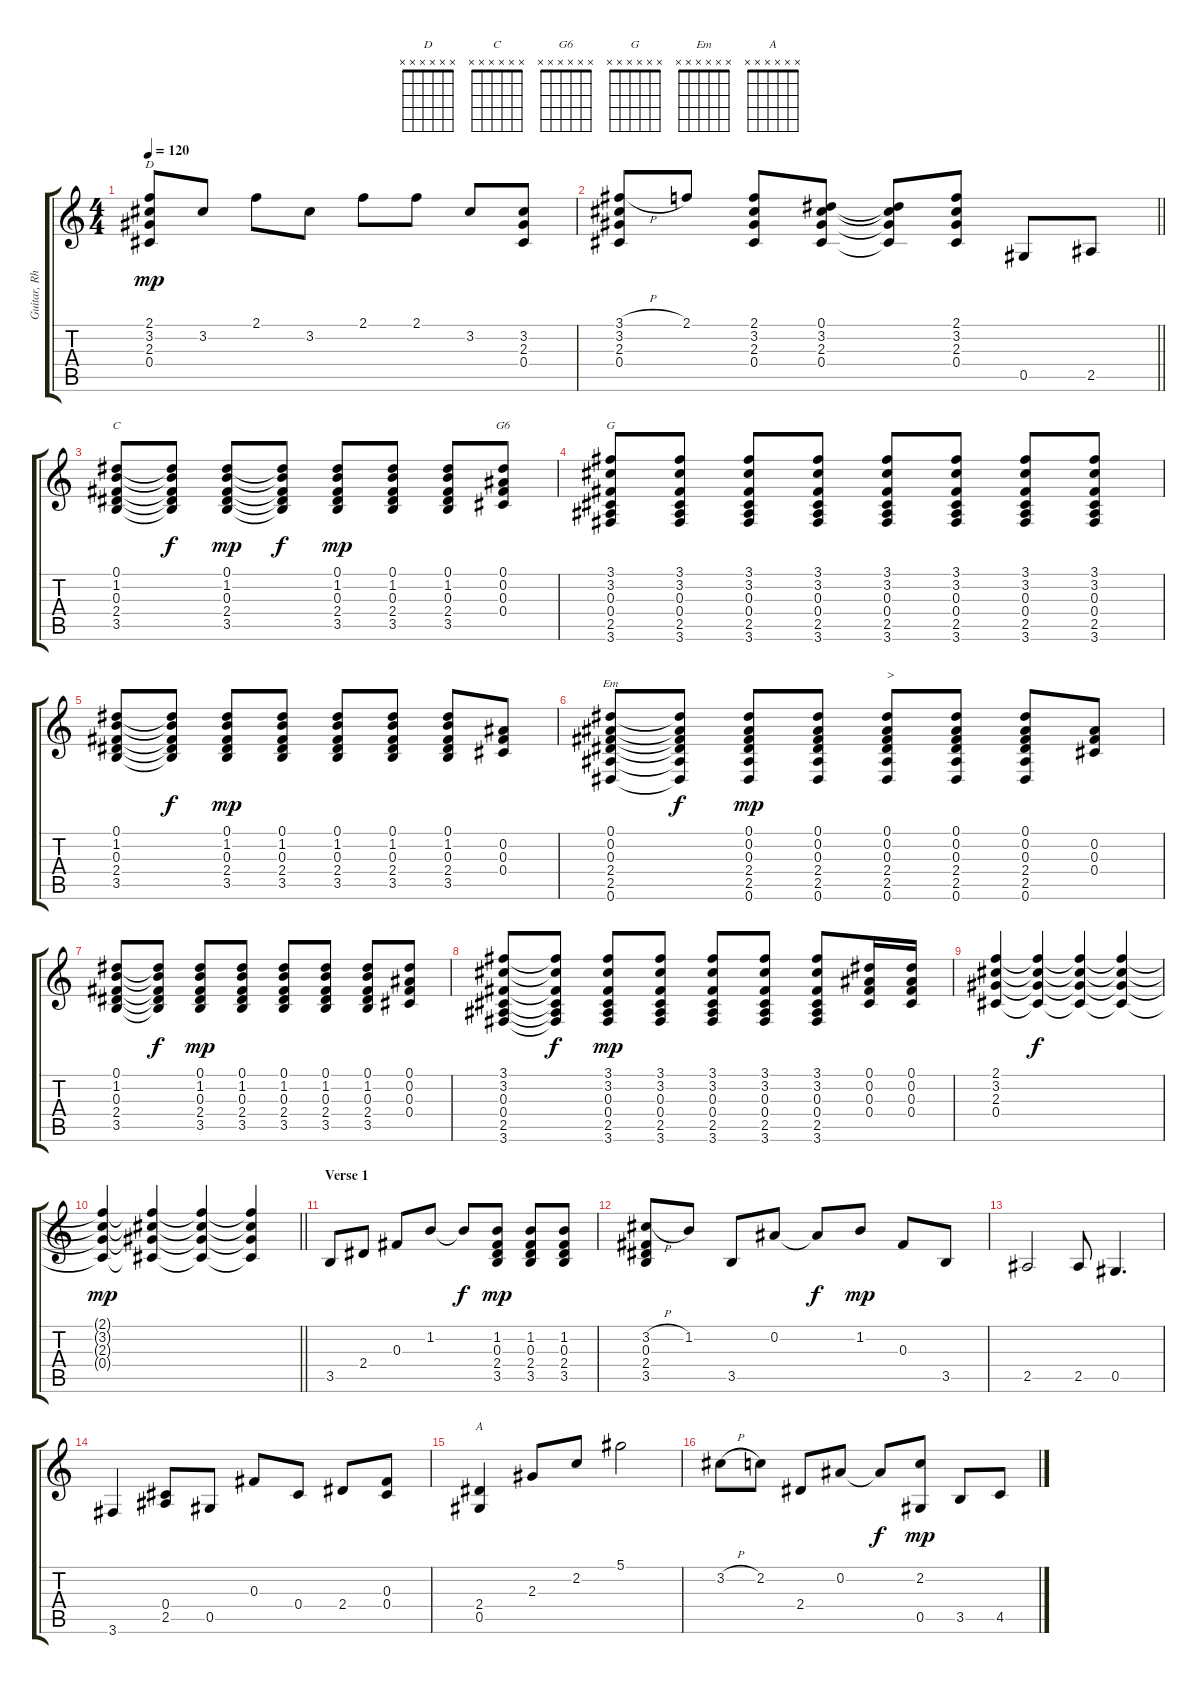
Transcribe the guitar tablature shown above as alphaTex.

\track ("Guitar, Rhythm" "Guitar, Rh") {instrument acousticguitarsteel}
\staff {score tabs}
\tuning (Eb4 Bb3 Gb3 Db3 Ab2 Eb2) {hide}
\chord ("D" x x x x x x)
\chord ("C" x x x x x x)
\chord ("G6" x x x x x x)
\chord ("G" x x x x x x)
\chord ("Em" x x x x x x)
\chord ("A" x x x x x x)
\ts (4 4)
\tempo 120
\clef g2
\ks c
(2.1 3.2 2.3 0.4).8{ch "D" dy mp} 3.2.8 2.1.8 3.2.8 2.1.8 2.1.8 3.2.8 (3.2 2.3 0.4).8 |
\barLineRight lightlight
(3.1{h} 3.2 2.3 0.4).8 2.1.8 (2.1 3.2 2.3 0.4).8 (0.1 3.2 2.3 0.4).8 (0.1{t} 3.2{t} 2.3{t} 0.4{t}).8 (2.1 3.2 2.3 0.4).8 0.5.8 2.5.8 |
(0.1 1.2 0.3 2.4 3.5).8{ch "C"} (0.1{t} 1.2{t} 0.3{t} 2.4{t} 3.5{t}).8{dy f} (0.1 1.2 0.3 2.4 3.5).8{dy mp} (0.1{t} 1.2{t} 0.3{t} 2.4{t} 3.5{t}).8{dy f} (0.1 1.2 0.3 2.4 3.5).8{dy mp} (0.1 1.2 0.3 2.4 3.5).8 (0.1 1.2 0.3 2.4 3.5).8 (0.1 0.2 0.3 0.4).8{ch "G6"} |
(3.1 3.2 0.3 0.4 2.5 3.6).8{ch "G"} (3.1 3.2 0.3 0.4 2.5 3.6).8 (3.1 3.2 0.3 0.4 2.5 3.6).8 (3.1 3.2 0.3 0.4 2.5 3.6).8 (3.1 3.2 0.3 0.4 2.5 3.6).8 (3.1 3.2 0.3 0.4 2.5 3.6).8 (3.1 3.2 0.3 0.4 2.5 3.6).8 (3.1 3.2 0.3 0.4 2.5 3.6).8 |
(0.1 1.2 0.3 2.4 3.5).8 (0.1{t} 1.2{t} 0.3{t} 2.4{t} 3.5{t}).8{dy f} (0.1 1.2 0.3 2.4 3.5).8{dy mp} (0.1 1.2 0.3 2.4 3.5).8 (0.1 1.2 0.3 2.4 3.5).8 (0.1 1.2 0.3 2.4 3.5).8 (0.1 1.2 0.3 2.4 3.5).8 (0.2 0.3 0.4).8 |
(0.1 0.2 0.3 2.4 2.5 0.6).8{ch "Em"} (0.1{t} 0.2{t} 0.3{t} 2.4{t} 2.5{t} 0.6{t}).8{dy f} (0.1 0.2 0.3 2.4 2.5 0.6).8{dy mp} (0.1 0.2 0.3 2.4 2.5 0.6).8 (0.1 0.2 0.3 2.4 2.5 0.6).8{txt ">"} (0.1 0.2 0.3 2.4 2.5 0.6).8 (0.1 0.2 0.3 2.4 2.5 0.6).8 (0.2 0.3 0.4).8 |
(0.1 1.2 0.3 2.4 3.5).8 (0.1{t} 1.2{t} 0.3{t} 2.4{t} 3.5{t}).8{dy f} (0.1 1.2 0.3 2.4 3.5).8{dy mp} (0.1 1.2 0.3 2.4 3.5).8 (0.1 1.2 0.3 2.4 3.5).8 (0.1 1.2 0.3 2.4 3.5).8 (0.1 1.2 0.3 2.4 3.5).8 (0.1 0.2 0.3 0.4).8 |
(3.1 3.2 0.3 0.4 2.5 3.6).8 (3.1{t} 3.2{t} 0.3{t} 0.4{t} 2.5{t} 3.6{t}).8{dy f} (3.1 3.2 0.3 0.4 2.5 3.6).8{dy mp} (3.1 3.2 0.3 0.4 2.5 3.6).8 (3.1 3.2 0.3 0.4 2.5 3.6).8 (3.1 3.2 0.3 0.4 2.5 3.6).8 (3.1 3.2 0.3 0.4 2.5 3.6).8 (0.1 0.2 0.3 0.4).16 (0.1 0.2 0.3 0.4).16 |
(2.1 3.2 2.3 0.4).4 (2.1{t} 3.2{t} 2.3{t} 0.4{t}).4{dy f} (2.1{t} 3.2{t} 2.3{t} 0.4{t}).4 (2.1{t} 3.2{t} 2.3{t} 0.4{t}).4 |
\barLineRight lightlight
(2.1{t} 3.2{t} 2.3{t} 0.4{t}).4{dy mp} (2.1{t} 3.2{t} 2.3{t} 0.4{t}).4 (2.1{t} 3.2{t} 2.3{t} 0.4{t}).4 (2.1{t} 3.2{t} 2.3{t} 0.4{t}).4 |
\section ("" "Verse 1")
3.5.8 2.4.8 0.3.8 1.2.8 1.2{t}.8{dy f} (1.2 0.3 2.4 3.5).8{dy mp} (1.2 0.3 2.4 3.5).8 (1.2 0.3 2.4 3.5).8 |
(3.2{h} 0.3 2.4 3.5).8 1.2.8 3.5.8 0.2.8 0.2{t}.8{dy f} 1.2.8{dy mp} 0.3.8 3.5.8 |
2.5.2 2.5.8 0.5.4{d} |
3.6.4 (0.4 2.5).8 0.5.8 0.3.8 0.4.8 2.4.8 (0.3 0.4).8 |
(2.4 0.5).4{ch "A"} 2.3.8 2.2.8 5.1.2 |
3.2{h}.8 2.2.8 2.4.8 0.2.8 0.2{t}.8{dy f} (2.2 0.5).8{dy mp} 3.5.8 4.5.8
